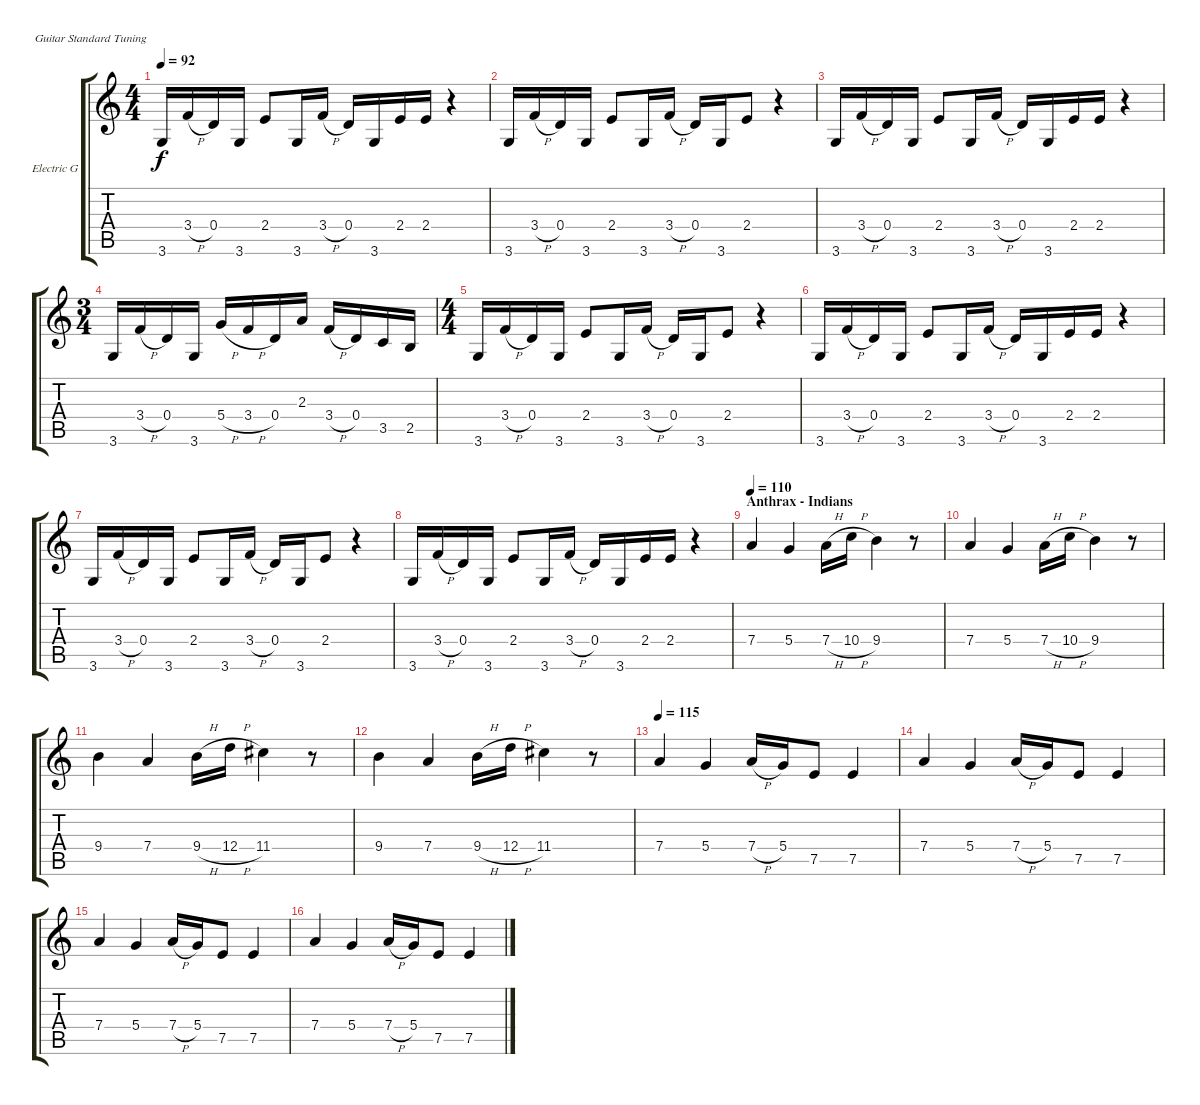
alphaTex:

\defaultSystemsLayout 4
\bracketExtendMode groupsimilarinstruments
\firstSystemTrackNameOrientation horizontal
\otherSystemsTrackNameOrientation horizontal
\track ("Electric Guitar" "Electric G") {instrument electricguitarclean}
\staff {score tabs}
\tuning (E4 B3 G3 D3 A2 E2)
\ts (4 4)
\tempo 92
\clef g2
\ks c
3.6.16{dy f} 3.4{h}.16 0.4.16 3.6.16 2.4.8 3.6.16 3.4{h}.16 0.4.16 3.6.16 2.4.16 2.4.16 r.4 |
3.6.16 3.4{h}.16 0.4.16 3.6.16 2.4.8 3.6.16 3.4{h}.16 0.4.16 3.6.16 2.4.8 r.4 |
3.6.16 3.4{h}.16 0.4.16 3.6.16 2.4.8 3.6.16 3.4{h}.16 0.4.16 3.6.16 2.4.16 2.4.16 r.4 |
\ts (3 4)
3.6.16 3.4{h}.16 0.4.16 3.6.16 5.4{h}.16 3.4{h}.16 0.4.16 2.3.16 3.4{h}.16 0.4.16 3.5.16 2.5.16 |
\ts (4 4)
3.6.16 3.4{h}.16 0.4.16 3.6.16 2.4.8 3.6.16 3.4{h}.16 0.4.16 3.6.16 2.4.8 r.4 |
3.6.16 3.4{h}.16 0.4.16 3.6.16 2.4.8 3.6.16 3.4{h}.16 0.4.16 3.6.16 2.4.16 2.4.16 r.4 |
3.6.16 3.4{h}.16 0.4.16 3.6.16 2.4.8 3.6.16 3.4{h}.16 0.4.16 3.6.16 2.4.8 r.4 |
3.6.16 3.4{h}.16 0.4.16 3.6.16 2.4.8 3.6.16 3.4{h}.16 0.4.16 3.6.16 2.4.16 2.4.16 r.4 |
\section ("" "Anthrax - Indians")
\tempo 110
7.4.4 5.4.4 7.4{h}.16 10.4{h}.16 9.4.4 r.8 |
7.4.4 5.4.4 7.4{h}.16 10.4{h}.16 9.4.4 r.8 |
9.4.4 7.4.4 9.4{h}.16 12.4{h}.16 11.4.4 r.8 |
9.4.4 7.4.4 9.4{h}.16 12.4{h}.16 11.4.4 r.8 |
\tempo 115
7.4.4 5.4.4 7.4{h}.16 5.4.16 7.5.8 7.5.4 |
7.4.4 5.4.4 7.4{h}.16 5.4.16 7.5.8 7.5.4 |
7.4.4 5.4.4 7.4{h}.16 5.4.16 7.5.8 7.5.4 |
7.4.4 5.4.4 7.4{h}.16 5.4.16 7.5.8 7.5.4
